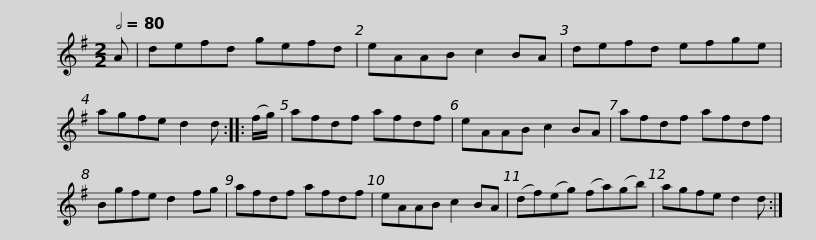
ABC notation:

X:1
L:1/8
Q:1/2=80
M:2/2
I:linebreak $
K:G
V:1 treble
V:1
 A | defd gefd | eAAB c2 BA | defd efge | agfe d2 d :: %5
 (f/g/) | afdf afdf |$ eAAB c2 BA | afdf afdf | Bgfe d2 fg | %10
 afdf afdf | eAAB c2 BA | (df)(eg) (fa)(gb) |$ agfe d2 d :| %14
